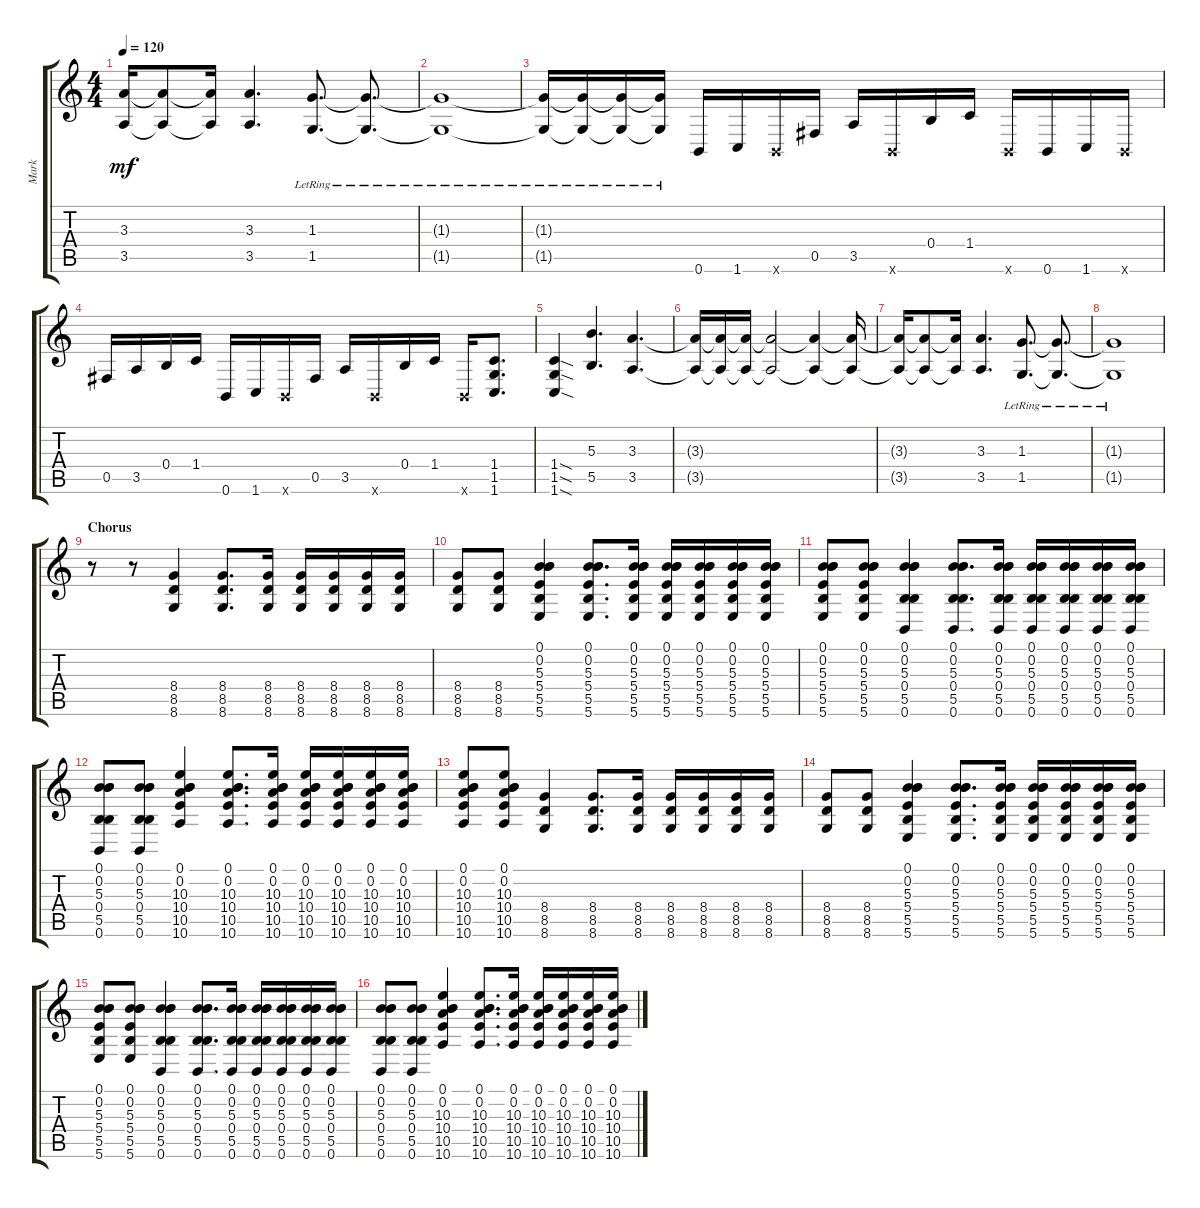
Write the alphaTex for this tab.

\track ("Mark" "Mark") {instrument distortionguitar}
\staff {score tabs}
\tuning (B3 B3 Gb3 B2 Gb2 B1) {hide}
\ts (4 4)
\tempo 120
\clef g2
\ks c
(3.3{t} 3.5{t}).16{dy mf} (3.3{t} 3.5{t}).8 (3.3{t} 3.5{t}).16 (3.3 3.5).4{d} (1.3 1.5{lr}).8{d} (1.3{t} 1.5{lr t}).8{d} |
(1.3{t} 1.5{lr t}).1 |
(1.3{t} 1.5{lr t}).16 (1.3{t} 1.5{lr t}).16 (1.3{t} 1.5{lr t}).16 (1.3{t} 1.5{lr t}).16 0.6.16 1.6.16 0.6{x}.16 0.5.16 3.5.16 0.6{x}.16 0.4.16 1.4.16 0.6{x}.16 0.6.16 1.6.16 0.6{x}.16 |
0.5.16 3.5.16 0.4.16 1.4.16 0.6.16 1.6.16 0.6{x}.16 0.5.16 3.5.16 0.6{x}.16 0.4.16 1.4.16 0.6{x}.16 (1.4 1.5 1.6).8{d} |
(1.4{sod} 1.5{sod} 1.6{sod}).4 (5.3 5.5).4{d} (3.3 3.5).4{d} |
(3.3{t} 3.5{t}).16 (3.3{t} 3.5{t}).16 (3.3{t} 3.5{t}).16 (3.3{t} 3.5{t}).2 (3.3{t} 3.5{t}).4 (3.3{t} 3.5{t}).16 |
(3.3{t} 3.5{t}).16 (3.3{t} 3.5{t}).8 (3.3{t} 3.5{t}).16 (3.3 3.5).4{d} (1.3 1.5{lr}).8{d} (1.3{t} 1.5{lr t}).8{d} |
(1.3{t} 1.5{lr t}).1 |
\section ("" "Chorus")
r.8 r.8 (8.4 8.5 8.6).4 (8.4 8.5 8.6).8{d} (8.4 8.5 8.6).16 (8.4 8.5 8.6).16 (8.4 8.5 8.6).16 (8.4 8.5 8.6).16 (8.4 8.5 8.6).16 |
(8.4 8.5 8.6).8 (8.4 8.5 8.6).8 (0.1 0.2 5.3 5.4 5.5 5.6).4 (0.1 0.2 5.3 5.4 5.5 5.6).8{d} (0.1 0.2 5.3 5.4 5.5 5.6).16 (0.1 0.2 5.3 5.4 5.5 5.6).16 (0.1 0.2 5.3 5.4 5.5 5.6).16 (0.1 0.2 5.3 5.4 5.5 5.6).16 (0.1 0.2 5.3 5.4 5.5 5.6).16 |
(0.1 0.2 5.3 5.4 5.5 5.6).8 (0.1 0.2 5.3 5.4 5.5 5.6).8 (0.1 0.2 5.3 0.4 5.5 0.6).4 (0.1 0.2 5.3 0.4 5.5 0.6).8{d} (0.1 0.2 5.3 0.4 5.5 0.6).16 (0.1 0.2 5.3 0.4 5.5 0.6).16 (0.1 0.2 5.3 0.4 5.5 0.6).16 (0.1 0.2 5.3 0.4 5.5 0.6).16 (0.1 0.2 5.3 0.4 5.5 0.6).16 |
(0.1 0.2 5.3 0.4 5.5 0.6).8 (0.1 0.2 5.3 0.4 5.5 0.6).8 (0.1 0.2 10.3 10.4 10.5 10.6).4 (0.1 0.2 10.3 10.4 10.5 10.6).8{d} (0.1 0.2 10.3 10.4 10.5 10.6).16 (0.1 0.2 10.3 10.4 10.5 10.6).16 (0.1 0.2 10.3 10.4 10.5 10.6).16 (0.1 0.2 10.3 10.4 10.5 10.6).16 (0.1 0.2 10.3 10.4 10.5 10.6).16 |
(0.1 0.2 10.3 10.4 10.5 10.6).8 (0.1 0.2 10.3 10.4 10.5 10.6).8 (8.4 8.5 8.6).4 (8.4 8.5 8.6).8{d} (8.4 8.5 8.6).16 (8.4 8.5 8.6).16 (8.4 8.5 8.6).16 (8.4 8.5 8.6).16 (8.4 8.5 8.6).16 |
(8.4 8.5 8.6).8 (8.4 8.5 8.6).8 (0.1 0.2 5.3 5.4 5.5 5.6).4 (0.1 0.2 5.3 5.4 5.5 5.6).8{d} (0.1 0.2 5.3 5.4 5.5 5.6).16 (0.1 0.2 5.3 5.4 5.5 5.6).16 (0.1 0.2 5.3 5.4 5.5 5.6).16 (0.1 0.2 5.3 5.4 5.5 5.6).16 (0.1 0.2 5.3 5.4 5.5 5.6).16 |
(0.1 0.2 5.3 5.4 5.5 5.6).8 (0.1 0.2 5.3 5.4 5.5 5.6).8 (0.1 0.2 5.3 0.4 5.5 0.6).4 (0.1 0.2 5.3 0.4 5.5 0.6).8{d} (0.1 0.2 5.3 0.4 5.5 0.6).16 (0.1 0.2 5.3 0.4 5.5 0.6).16 (0.1 0.2 5.3 0.4 5.5 0.6).16 (0.1 0.2 5.3 0.4 5.5 0.6).16 (0.1 0.2 5.3 0.4 5.5 0.6).16 |
(0.1 0.2 5.3 0.4 5.5 0.6).8 (0.1 0.2 5.3 0.4 5.5 0.6).8 (0.1 0.2 10.3 10.4 10.5 10.6).4 (0.1 0.2 10.3 10.4 10.5 10.6).8{d} (0.1 0.2 10.3 10.4 10.5 10.6).16 (0.1 0.2 10.3 10.4 10.5 10.6).16 (0.1 0.2 10.3 10.4 10.5 10.6).16 (0.1 0.2 10.3 10.4 10.5 10.6).16 (0.1 0.2 10.3 10.4 10.5 10.6).16
